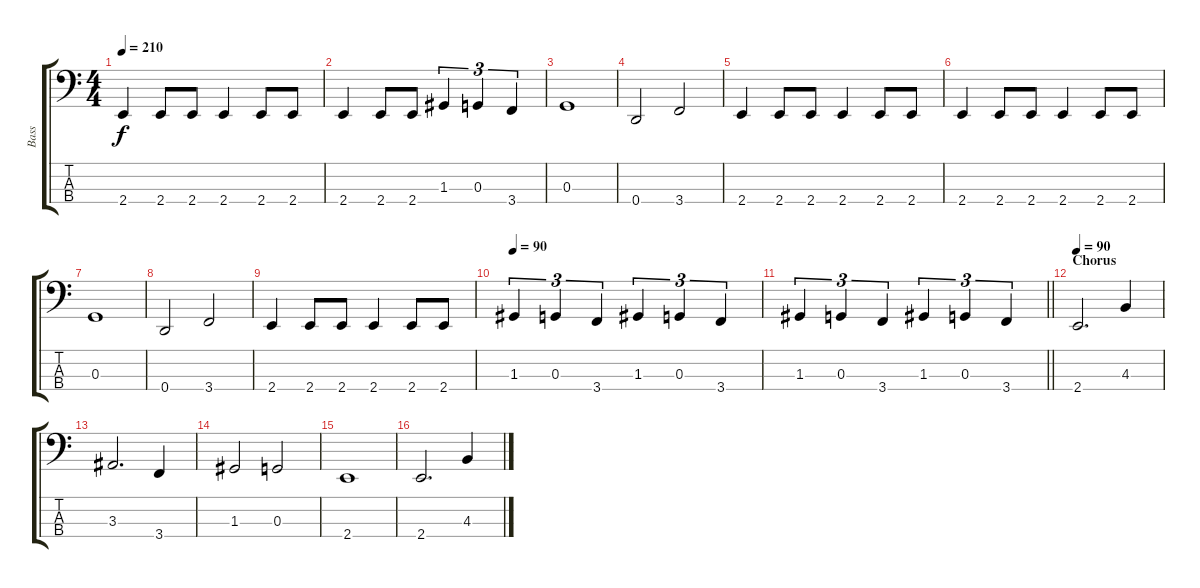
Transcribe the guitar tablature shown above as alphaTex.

\track ("Bass" "Bass") {instrument electricbassfinger}
\staff {score tabs}
\tuning (F2 C2 G1 D1) {hide}
\ts (4 4)
\tempo 210
\clef f4
\ks c
2.4.4{dy f} 2.4.8 2.4.8 2.4.4 2.4.8 2.4.8 |
2.4.4 2.4.8 2.4.8 1.3.4{tu (3 2)} 0.3.4{tu (3 2)} 3.4.4{tu (3 2)} |
0.3.1 |
0.4.2 3.4.2 |
2.4.4 2.4.8 2.4.8 2.4.4 2.4.8 2.4.8 |
2.4.4 2.4.8 2.4.8 2.4.4 2.4.8 2.4.8 |
0.3.1 |
0.4.2 3.4.2 |
2.4.4 2.4.8 2.4.8 2.4.4 2.4.8 2.4.8 |
\tempo 90
1.3.4{tu (3 2)} 0.3.4{tu (3 2)} 3.4.4{tu (3 2)} 1.3.4{tu (3 2)} 0.3.4{tu (3 2)} 3.4.4{tu (3 2)} |
\barLineRight lightlight
1.3.4{tu (3 2)} 0.3.4{tu (3 2)} 3.4.4{tu (3 2)} 1.3.4{tu (3 2)} 0.3.4{tu (3 2)} 3.4.4{tu (3 2)} |
\section ("" "Chorus")
\tempo 90
2.4.2{d} 4.3.4 |
3.3.2{d} 3.4.4 |
1.3.2 0.3.2 |
2.4.1 |
2.4.2{d} 4.3.4
